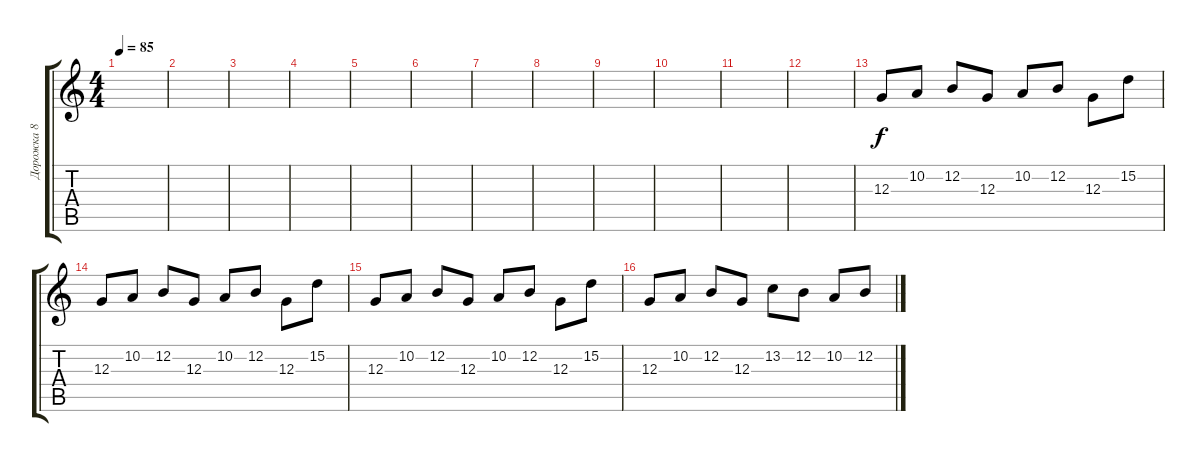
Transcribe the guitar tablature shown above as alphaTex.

\track ("Дорожка 8" "Дорожка 8") {instrument vibraphone}
\staff {score tabs}
\tuning (E4 B3 G3 D3 A2 E2) {hide}
\ts (4 4)
\tempo 85
\clef g2
\ks c
|
|
|
|
|
|
|
|
|
|
|
|
12.3.8 10.2.8 12.2.8 12.3.8 10.2.8 12.2.8 12.3.8 15.2.8 |
12.3.8 10.2.8 12.2.8 12.3.8 10.2.8 12.2.8 12.3.8 15.2.8 |
12.3.8 10.2.8 12.2.8 12.3.8 10.2.8 12.2.8 12.3.8 15.2.8 |
12.3.8 10.2.8 12.2.8 12.3.8 13.2.8 12.2.8 10.2.8 12.2.8
